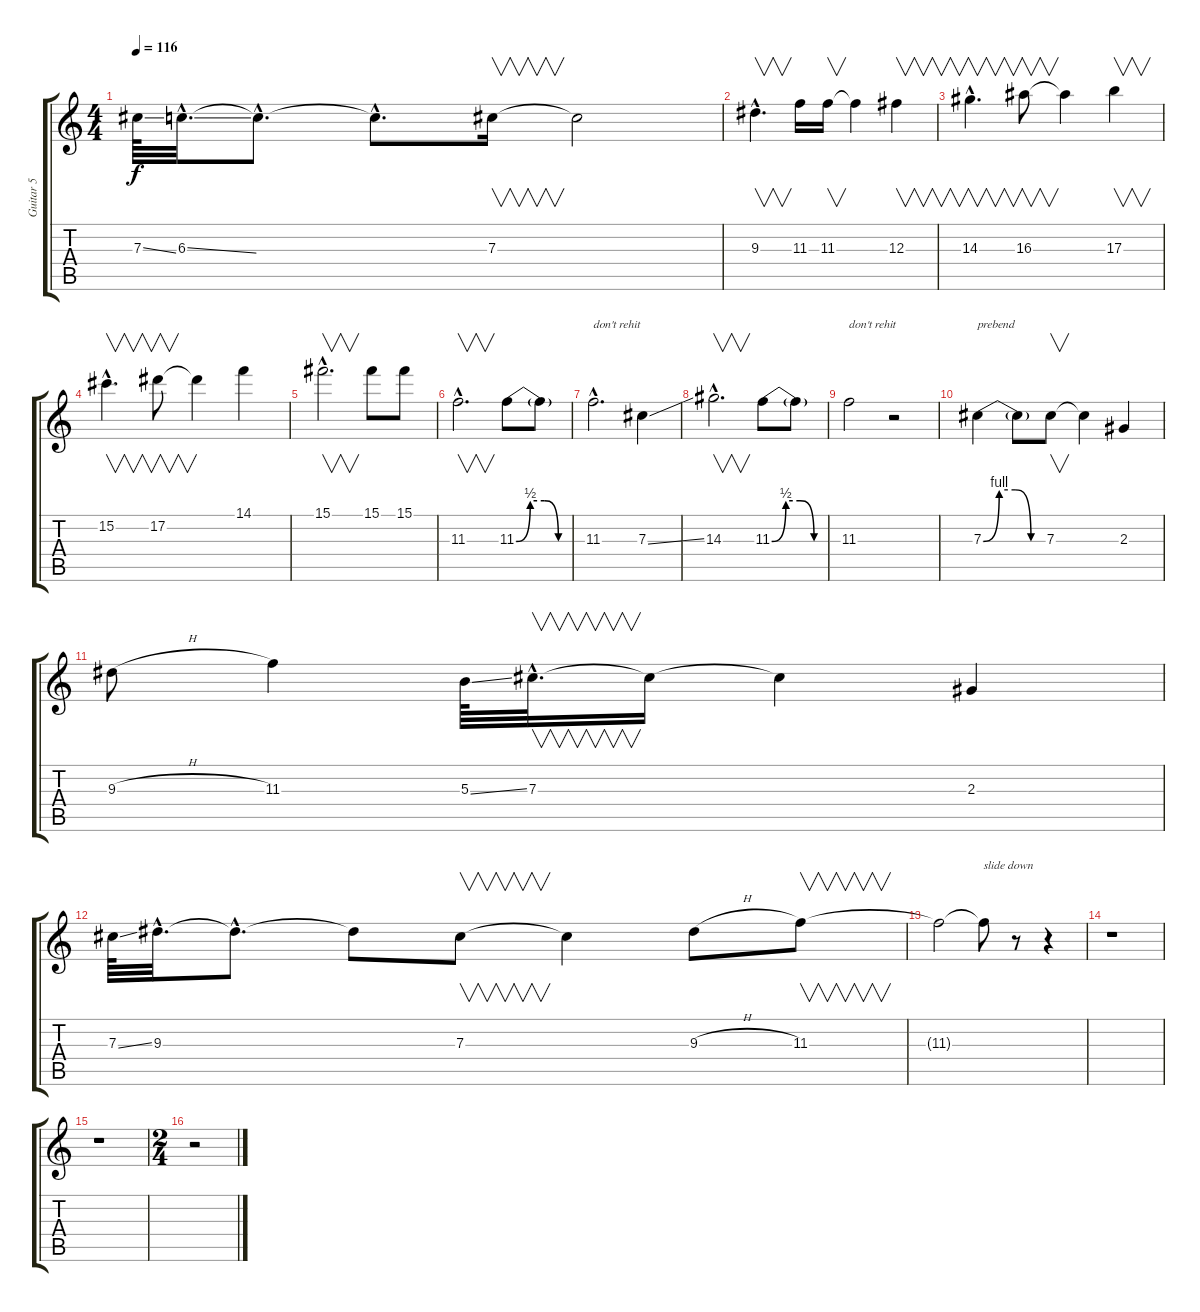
\track ("Guitar 5" "Guitar 5") {instrument overdrivenguitar}
\staff {score tabs}
\tuning (Eb4 Bb3 Gb3 Db3 Ab2 Db2) {hide}
\ts (4 4)
\tempo 116
\clef g2
\ks c
7.3{ss}.64{dy f} 6.3{ss hac}.32{d} 6.3{hac t}.8{d} 6.3{hac t}.8{d} 7.3.16{v} 7.3{t}.2 |
9.3{hac}.4{v d} 11.3.16 11.3.16{v} 11.3{t}.4 12.3.4{v} |
14.3{hac}.4{v d} 16.3.8{v} 16.3{t}.4 17.3.4{v} |
15.2{hac}.4{v d} 17.2.8{v} 17.2{t}.4 14.1.4 |
15.1{hac}.2{v d} 15.1.8 15.1.8 |
11.3{hac}.2{v d} 11.3{be (custom 0 0 15 2 30 2 45 0 60 0)}.8 11.3{t}.8 |
11.3{hac}.2{d txt "don't rehit"} 7.3{ss}.4 |
14.3{hac}.2{v d} 11.3{be (custom 0 0 15 2 30 2 45 0 60 0)}.8 11.3{t}.8 |
11.3.2{txt "don't rehit"} r.2 |
7.3{be (custom 0 0 15 4 30 4 45 0 60 0)}.4{txt "prebend"} 7.3{t}.8 7.3.8{v} 7.3{t}.4 2.3.4 |
9.3{h}.8 11.3.4 5.3{ss}.64 7.3{hac}.32{v d} 7.3{t}.16 7.3{t}.4 2.3.4 |
7.3{ss}.64 9.3{hac}.32{d} 9.3{hac t}.8{d} 9.3{t}.8 7.3.8{v} 7.3{t}.4 9.3{h}.8 11.3.8{v} |
11.3{t}.2 11.3{t}.8{txt "slide down"} r.8 r.4 |
r.1 |
r.1 |
\ts (2 4)
r.2
